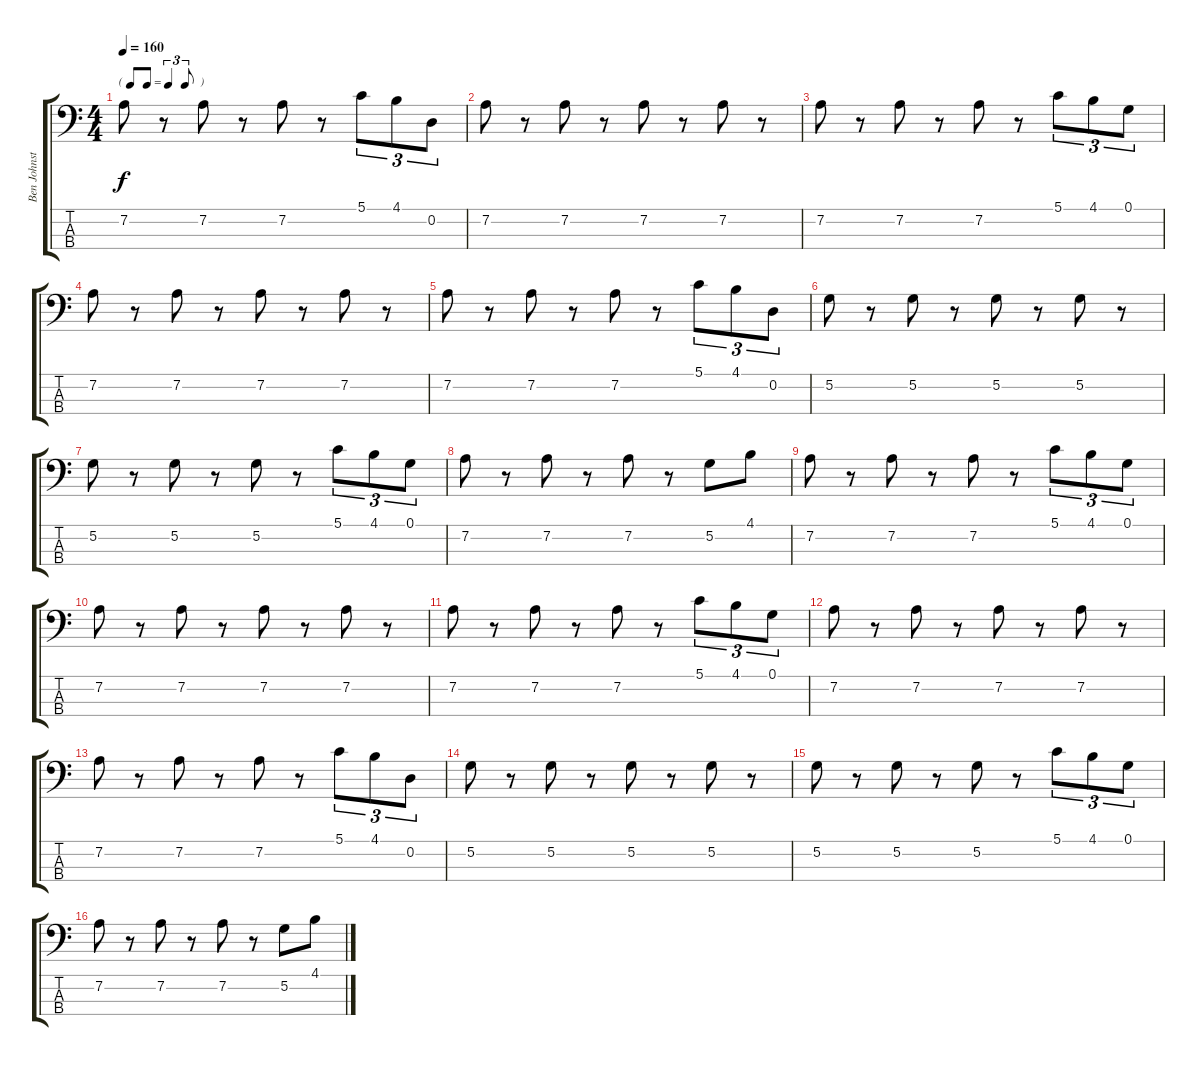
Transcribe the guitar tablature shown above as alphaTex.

\track ("Ben Johnston" "Ben Johnst") {instrument electricbassfinger}
\staff {score tabs}
\tuning (G2 D2 A1 D1) {hide}
\ts (4 4)
\tf triplet8th
\tempo 160
\clef f4
\ks c
7.2.8{dy f} r.8 7.2.8 r.8 7.2.8 r.8 5.1.8{tu (3 2)} 4.1.8{tu (3 2)} 0.2.8{tu (3 2)} |
7.2.8 r.8 7.2.8 r.8 7.2.8 r.8 7.2.8 r.8 |
7.2.8 r.8 7.2.8 r.8 7.2.8 r.8 5.1.8{tu (3 2)} 4.1.8{tu (3 2)} 0.1.8{tu (3 2)} |
7.2.8 r.8 7.2.8 r.8 7.2.8 r.8 7.2.8 r.8 |
7.2.8 r.8 7.2.8 r.8 7.2.8 r.8 5.1.8{tu (3 2)} 4.1.8{tu (3 2)} 0.2.8{tu (3 2)} |
5.2.8 r.8 5.2.8 r.8 5.2.8 r.8 5.2.8 r.8 |
5.2.8 r.8 5.2.8 r.8 5.2.8 r.8 5.1.8{tu (3 2)} 4.1.8{tu (3 2)} 0.1.8{tu (3 2)} |
7.2.8 r.8 7.2.8 r.8 7.2.8 r.8 5.2.8 4.1.8 |
7.2.8 r.8 7.2.8 r.8 7.2.8 r.8 5.1.8{tu (3 2)} 4.1.8{tu (3 2)} 0.1.8{tu (3 2)} |
7.2.8 r.8 7.2.8 r.8 7.2.8 r.8 7.2.8 r.8 |
7.2.8 r.8 7.2.8 r.8 7.2.8 r.8 5.1.8{tu (3 2)} 4.1.8{tu (3 2)} 0.1.8{tu (3 2)} |
7.2.8 r.8 7.2.8 r.8 7.2.8 r.8 7.2.8 r.8 |
7.2.8 r.8 7.2.8 r.8 7.2.8 r.8 5.1.8{tu (3 2)} 4.1.8{tu (3 2)} 0.2.8{tu (3 2)} |
5.2.8 r.8 5.2.8 r.8 5.2.8 r.8 5.2.8 r.8 |
5.2.8 r.8 5.2.8 r.8 5.2.8 r.8 5.1.8{tu (3 2)} 4.1.8{tu (3 2)} 0.1.8{tu (3 2)} |
7.2.8 r.8 7.2.8 r.8 7.2.8 r.8 5.2.8 4.1.8
